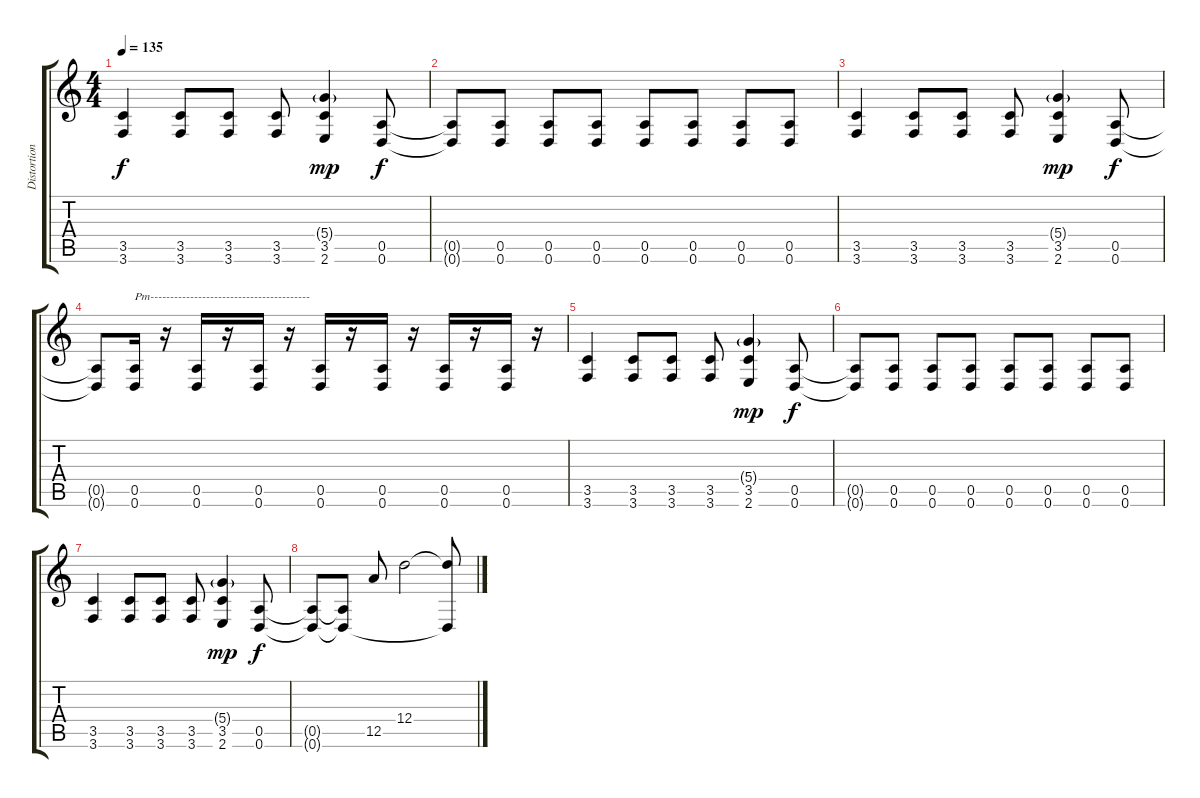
\track ("Distortion" "Distortion") {instrument overdrivenguitar}
\staff {score tabs}
\tuning (E4 B3 G3 D3 A2 D2) {hide}
\ts (4 4)
\tempo 135
\clef g2
\ks c
(3.5 3.6).4{dy f instrument overdrivenguitar} (3.5 3.6).8 (3.5 3.6).8 (3.5 3.6).8 (5.4{g} 3.5 2.6).4{dy mp} (0.5 0.6).8{dy f} |
(0.5{t} 0.6{t}).8 (0.5 0.6).8 (0.5 0.6).8 (0.5 0.6).8 (0.5 0.6).8 (0.5 0.6).8 (0.5 0.6).8 (0.5 0.6).8 |
(3.5 3.6).4 (3.5 3.6).8 (3.5 3.6).8 (3.5 3.6).8 (5.4{g} 3.5 2.6).4{dy mp} (0.5 0.6).8{dy f} |
(0.5{t} 0.6{t}).8 (0.5 0.6).16{txt "Pm----------------------------------------"} r.16 (0.5 0.6).16 r.16 (0.5 0.6).16 r.16 (0.5 0.6).16 r.16 (0.5 0.6).16 r.16 (0.5 0.6).16 r.16 (0.5 0.6).16 r.16 |
(3.5 3.6).4 (3.5 3.6).8 (3.5 3.6).8 (3.5 3.6).8 (5.4{g} 3.5 2.6).4{dy mp} (0.5 0.6).8{dy f} |
(0.5{t} 0.6{t}).8 (0.5 0.6).8 (0.5 0.6).8 (0.5 0.6).8 (0.5 0.6).8 (0.5 0.6).8 (0.5 0.6).8 (0.5 0.6).8 |
(3.5 3.6).4 (3.5 3.6).8 (3.5 3.6).8 (3.5 3.6).8 (5.4{g} 3.5 2.6).4{dy mp} (0.5 0.6).8{dy f} |
(0.5{t} 0.6{t}).8 (0.5{t} 0.6{t}).8 12.5.8 12.4.2 (12.4{t} 0.6{t}).8
